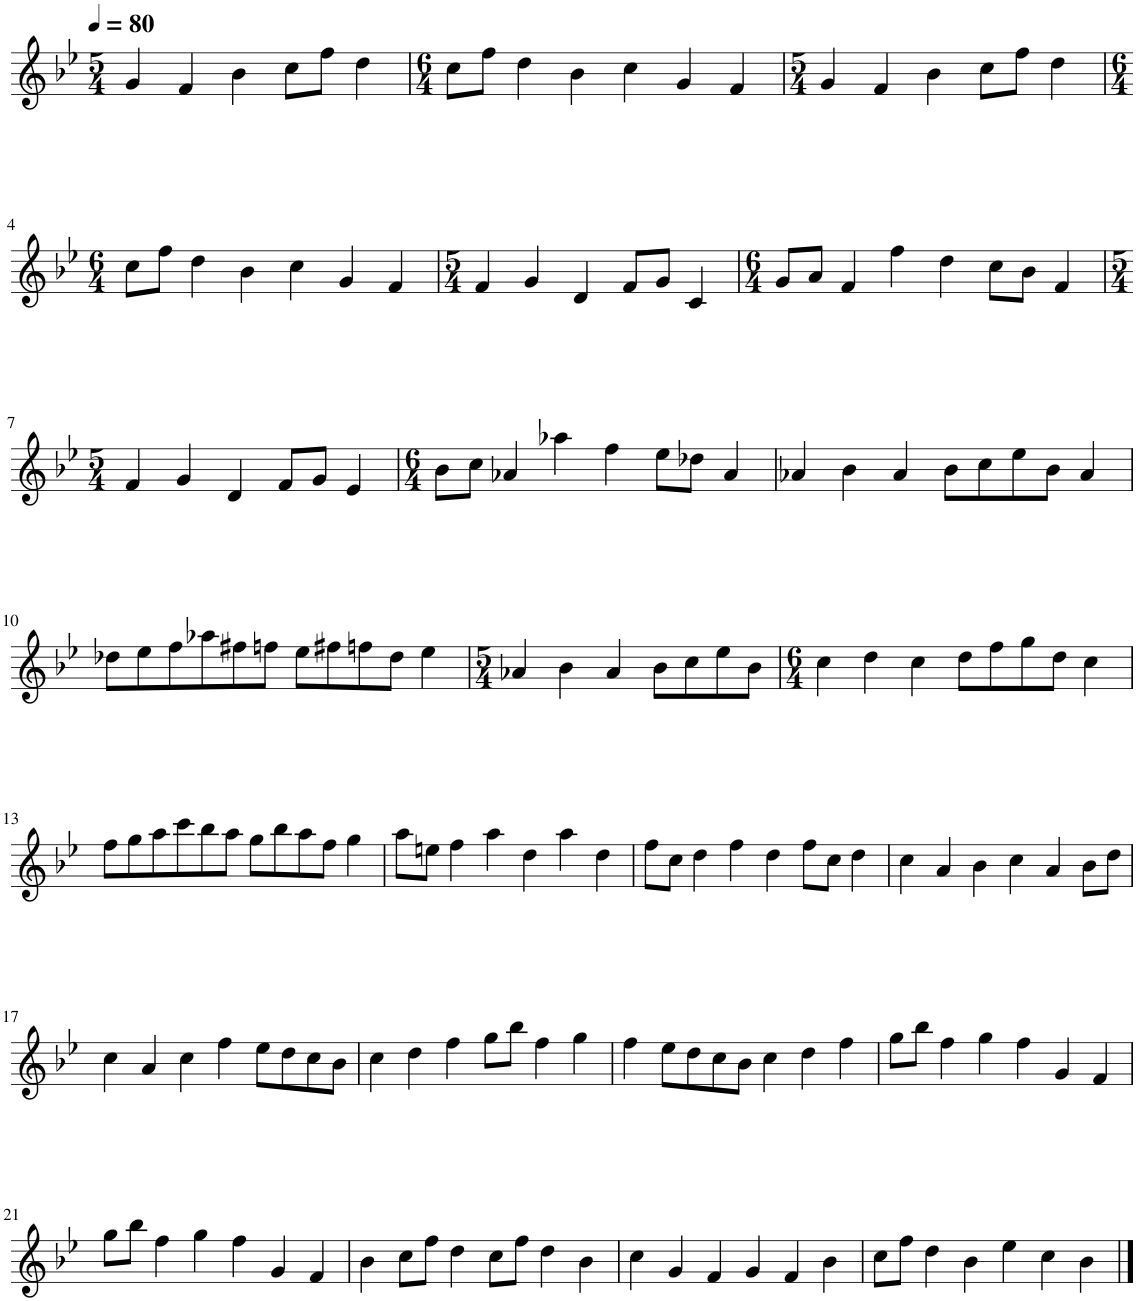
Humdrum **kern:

**kern
*part1
*staff1
*I"Oboe
*I'Ob.
*clefG2
*k[b-e-]
*M5/4
*MM80
=1
4g/
4f/
4b-\
8cc\L
8ff\J
4dd\
=2
*M6/4
8cc\L
8ff\J
4dd\
4b-\
4cc\
4g/
4f/
=3
*M5/4
4g/
4f/
4b-\
8cc\L
8ff\J
4dd\
!!LO:LB:g=z
=4
*M6/4
8cc\L
8ff\J
4dd\
4b-\
4cc\
4g/
4f/
=5
*M5/4
4f/
4g/
4d/
8f/L
8g/J
4c/
=6
*M6/4
8g/L
8a/J
4f/
4ff\
4dd\
8cc\L
8b-\J
4f/
!!LO:LB:g=z
=7
*M5/4
4f/
4g/
4d/
8f/L
8g/J
4e-/
=8
*M6/4
8b-\L
8cc\J
4a-X/
4aa-X\
4ff\
8ee-\L
8dd-X\J
4a-/
=9
4a-X/
4b-\
4a-/
8b-\L
8cc\
8ee-\
8b-\J
4a-/
!!LO:LB:g=z
=10
8dd-X\L
8ee-\
8ff\
8aa-X\
8ff#X\
8ffn\J
8ee-\L
8ff#X\
8ffn\
8dd-\J
4ee-\
=11
*M5/4
4a-X/
4b-\
4a-/
8b-\L
8cc\
8ee-\
8b-\J
=12
*M6/4
4cc\
4dd\
4cc\
8dd\L
8ff\
8gg\
8dd\J
4cc\
!!LO:LB:g=z
=13
8ff\L
8gg\
8aa\
8ccc\
8bb-\
8aa\J
8gg\L
8bb-\
8aa\
8ff\J
4gg\
=14
8aa\L
8een\J
4ff\
4aa\
4dd\
4aa\
4dd\
=15
8ff\L
8cc\J
4dd\
4ff\
4dd\
8ff\L
8cc\J
4dd\
=16
4cc\
4a/
4b-\
4cc\
4a/
8b-\L
8dd\J
!!LO:LB:g=z
=17
4cc\
4a/
4cc\
4ff\
8ee-\L
8dd\
8cc\
8b-\J
=18
4cc\
4dd\
4ff\
8gg\L
8bb-\J
4ff\
4gg\
=19
4ff\
8ee-\L
8dd\
8cc\
8b-\J
4cc\
4dd\
4ff\
=20
8gg\L
8bb-\J
4ff\
4gg\
4ff\
4g/
4f/
!!LO:LB:g=z
=21
8gg\L
8bb-\J
4ff\
4gg\
4ff\
4g/
4f/
=22
4b-\
8cc\L
8ff\J
4dd\
8cc\L
8ff\J
4dd\
4b-\
=23
4cc\
4g/
4f/
4g/
4f/
4b-\
=24
8cc\L
8ff\J
4dd\
4b-\
4ee-\
4cc\
4b-\
==
*-
